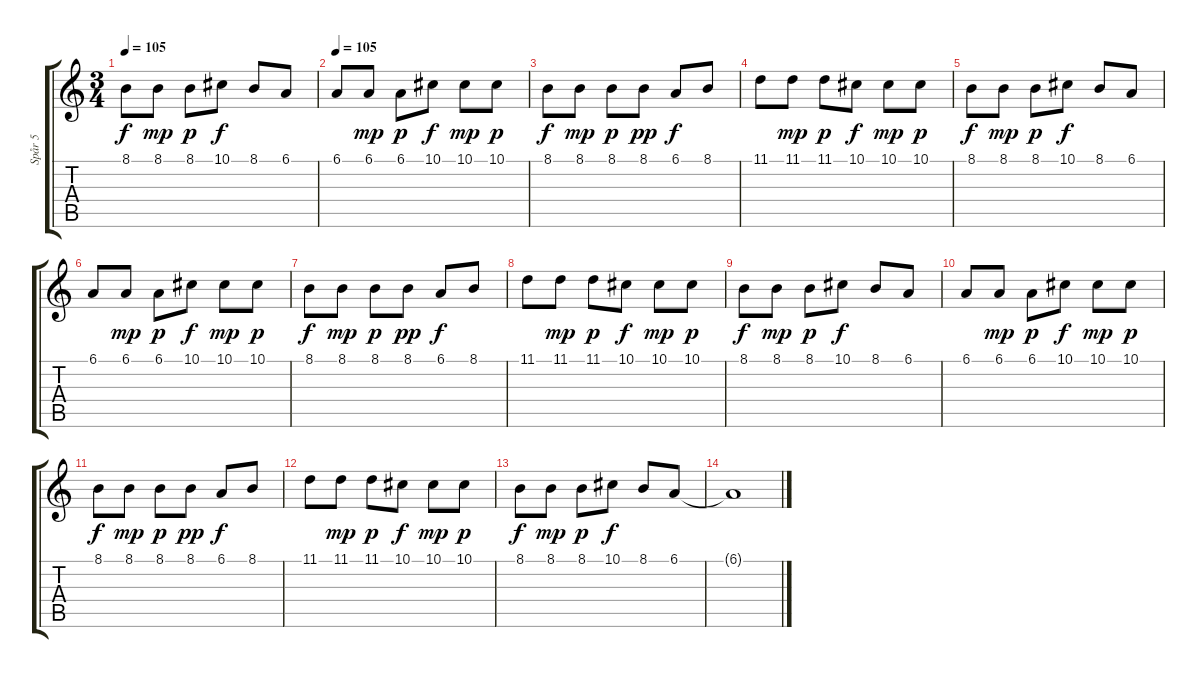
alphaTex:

\track ("Spår 5" "Spår 5") {instrument fx5brightness}
\staff {score tabs}
\tuning (Eb4 Bb3 Gb3 Db3 Ab2 Db2) {hide}
\ts (3 4)
\tempo 105
\clef g2
\ks c
8.1.8{dy f} 8.1.8{dy mp} 8.1.8{dy p} 10.1.8{dy f} 8.1.8 6.1.8 |
\tempo 105
6.1.8 6.1.8{dy mp} 6.1.8{dy p} 10.1.8{dy f} 10.1.8{dy mp} 10.1.8{dy p} |
8.1.8{dy f} 8.1.8{dy mp} 8.1.8{dy p} 8.1.8{dy pp} 6.1.8{dy f} 8.1.8 |
11.1.8 11.1.8{dy mp} 11.1.8{dy p} 10.1.8{dy f} 10.1.8{dy mp} 10.1.8{dy p} |
8.1.8{dy f} 8.1.8{dy mp} 8.1.8{dy p} 10.1.8{dy f} 8.1.8 6.1.8 |
6.1.8 6.1.8{dy mp} 6.1.8{dy p} 10.1.8{dy f} 10.1.8{dy mp} 10.1.8{dy p} |
8.1.8{dy f} 8.1.8{dy mp} 8.1.8{dy p} 8.1.8{dy pp} 6.1.8{dy f} 8.1.8 |
11.1.8 11.1.8{dy mp} 11.1.8{dy p} 10.1.8{dy f} 10.1.8{dy mp} 10.1.8{dy p} |
8.1.8{dy f} 8.1.8{dy mp} 8.1.8{dy p} 10.1.8{dy f} 8.1.8 6.1.8 |
6.1.8 6.1.8{dy mp} 6.1.8{dy p} 10.1.8{dy f} 10.1.8{dy mp} 10.1.8{dy p} |
8.1.8{dy f} 8.1.8{dy mp} 8.1.8{dy p} 8.1.8{dy pp} 6.1.8{dy f} 8.1.8 |
11.1.8 11.1.8{dy mp} 11.1.8{dy p} 10.1.8{dy f} 10.1.8{dy mp} 10.1.8{dy p} |
8.1.8{dy f} 8.1.8{dy mp} 8.1.8{dy p} 10.1.8{dy f} 8.1.8 6.1.8 |
6.1{t}.1
